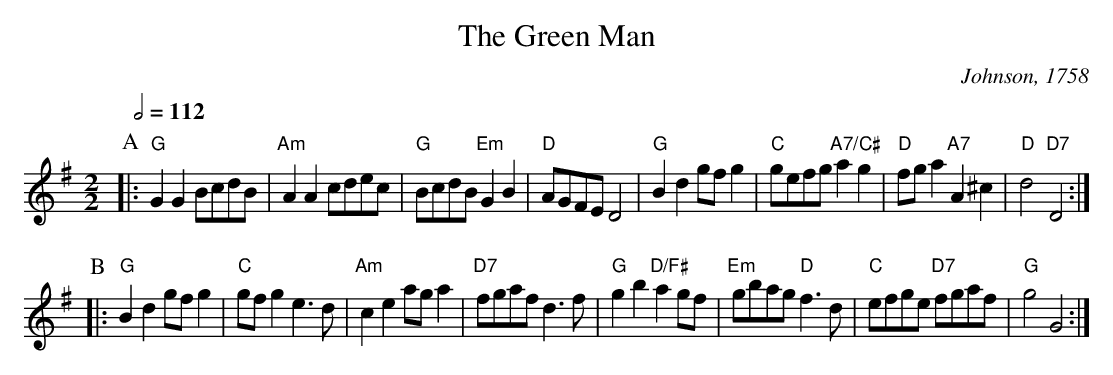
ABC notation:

X:1
T:The Green Man
C:Johnson, 1758
M:2/2
L:1/8
Q:1/2=112
K:G
P:A
|: "G"G2G2 BcdB | "Am"A2A2 cdec | "G"BcdB "Em"G2B2 | "D"AGFE D4 |\
"G"B2d2 gfg2 | "C"gefg "A7/C#"a2g2 | "D"fga2 "A7"A2^c2 | "D"d4 "D7"D4 :|
P:B
|: "G"B2d2 gfg2 | "C"gfg2 e3d | "Am"c2e2 aga2 | "D7"fgaf d3f |\
"G"g2b2 "D/F#"a2gf | "Em"gbag "D"f3d | "C"efge "D7"fgaf | "G"g4 G4 :|
